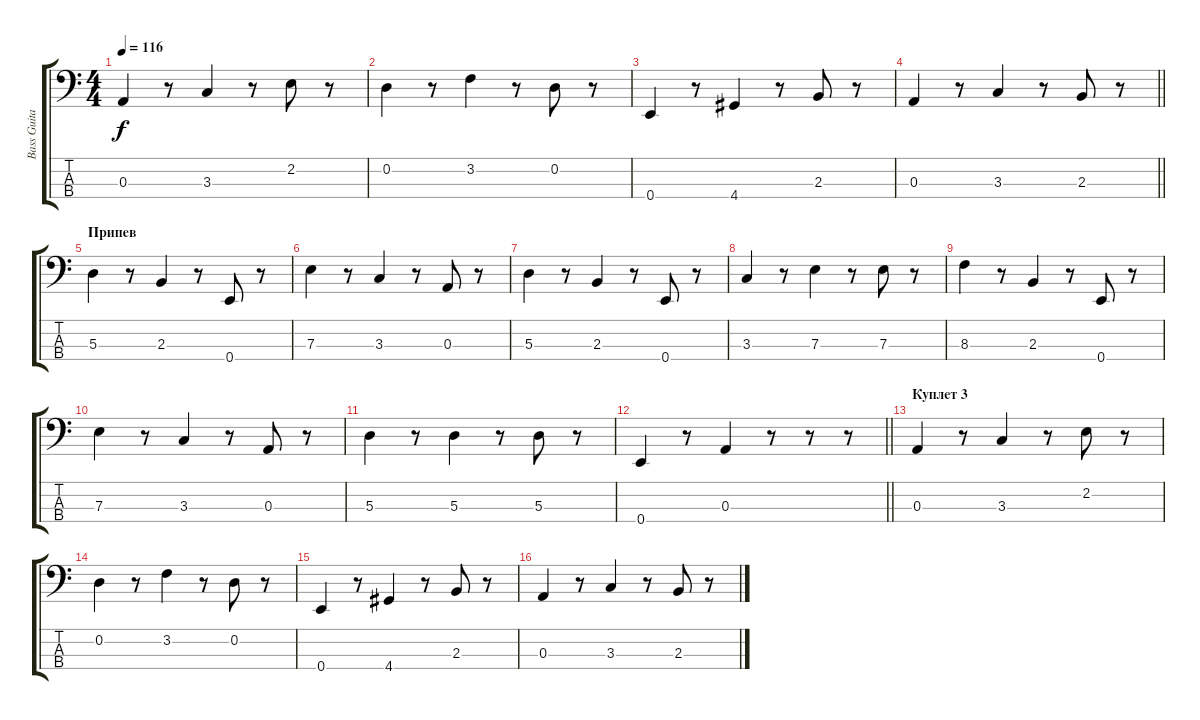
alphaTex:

\track ("Bass Guitar" "Bass Guita") {instrument electricbassfinger}
\staff {score tabs}
\tuning (G2 D2 A1 E1) {hide}
\ts (4 4)
\tempo 116
\clef f4
\ks c
0.3.4{dy f} r.8 3.3.4 r.8 2.2.8 r.8 |
0.2.4 r.8 3.2.4 r.8 0.2.8 r.8 |
0.4.4 r.8 4.4.4 r.8 2.3.8 r.8 |
\barLineRight lightlight
0.3.4 r.8 3.3.4 r.8 2.3.8 r.8 |
\section ("" "Припев")
5.3.4 r.8 2.3.4 r.8 0.4.8 r.8 |
7.3.4 r.8 3.3.4 r.8 0.3.8 r.8 |
5.3.4 r.8 2.3.4 r.8 0.4.8 r.8 |
3.3.4 r.8 7.3.4 r.8 7.3.8 r.8 |
8.3.4 r.8 2.3.4 r.8 0.4.8 r.8 |
7.3.4 r.8 3.3.4 r.8 0.3.8 r.8 |
5.3.4 r.8 5.3.4 r.8 5.3.8 r.8 |
\barLineRight lightlight
0.4.4 r.8 0.3.4 r.8 r.8 r.8 |
\section ("" "Куплет 3")
0.3.4 r.8 3.3.4 r.8 2.2.8 r.8 |
0.2.4 r.8 3.2.4 r.8 0.2.8 r.8 |
0.4.4 r.8 4.4.4 r.8 2.3.8 r.8 |
0.3.4 r.8 3.3.4 r.8 2.3.8 r.8
